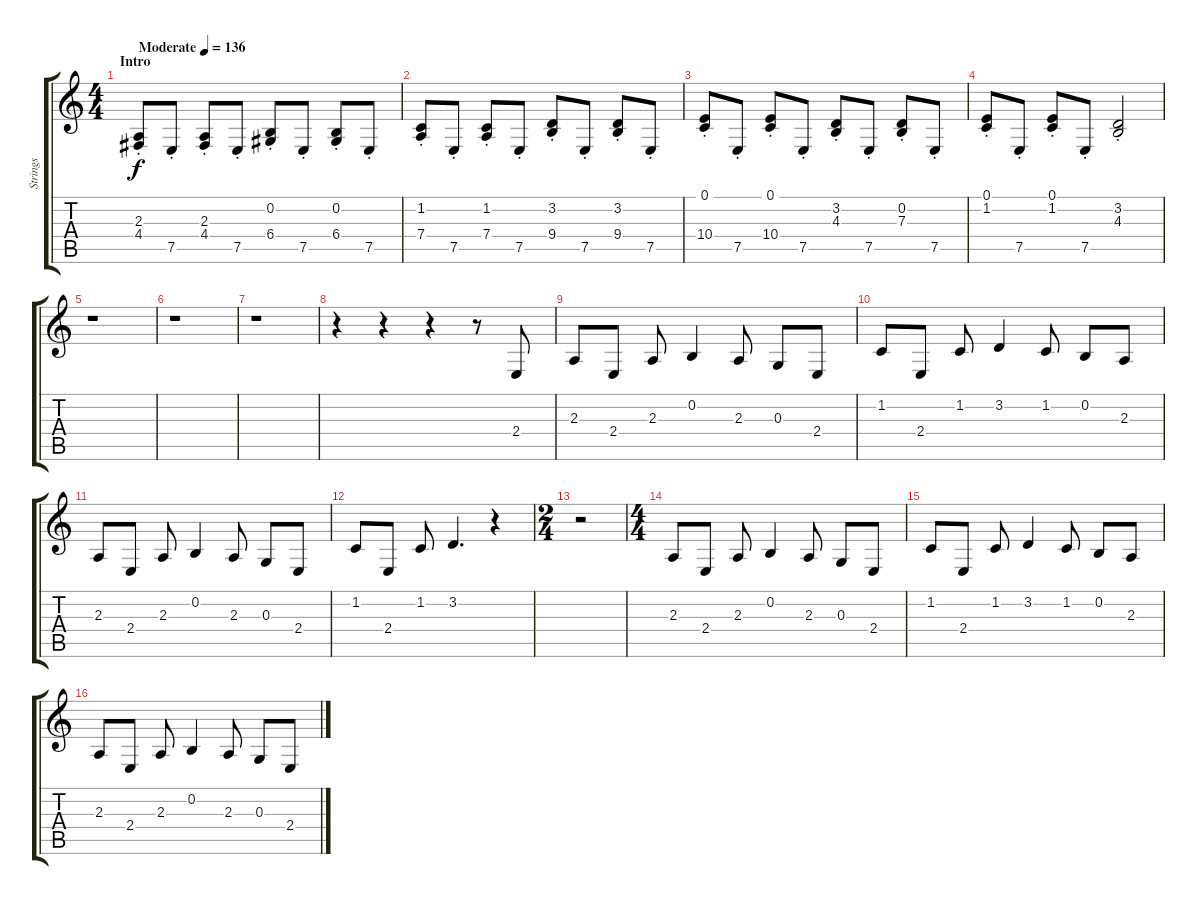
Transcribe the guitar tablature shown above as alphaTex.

\track ("Strings" "Strings") {instrument stringensemble1}
\staff {score tabs}
\tuning (E4 B3 G3 D3 A2 E2) {hide}
\ts (4 4)
\section ("" "Intro")
\tempo (136 "Moderate")
\clef g2
\ks c
(2.3{st} 4.4{st}).8{dy f instrument stringensemble1} 7.5{st}.8 (2.3{st} 4.4{st}).8 7.5{st}.8 (0.2{st} 6.4{st}).8 7.5{st}.8 (0.2{st} 6.4{st}).8 7.5{st}.8 |
(1.2{st} 7.4{st}).8 7.5{st}.8 (1.2{st} 7.4{st}).8 7.5{st}.8 (3.2{st} 9.4{st}).8 7.5{st}.8 (3.2{st} 9.4{st}).8 7.5{st}.8 |
(0.1{st} 10.4{st}).8 7.5{st}.8 (0.1{st} 10.4{st}).8 7.5{st}.8 (3.2{st} 4.3{st}).8 7.5{st}.8 (0.2{st} 7.3{st}).8 7.5{st}.8 |
(0.1{st} 1.2{st}).8 7.5{st}.8 (0.1{st} 1.2{st}).8 7.5{st}.8 (3.2{st} 4.3{st}).2 |
r.1 |
r.1 |
r.1 |
r.4 r.4 r.4 r.8 2.4.8 |
2.3.8 2.4.8 2.3.8 0.2.4 2.3.8 0.3.8 2.4.8 |
1.2.8 2.4.8 1.2.8 3.2.4 1.2.8 0.2.8 2.3.8 |
2.3.8 2.4.8 2.3.8 0.2.4 2.3.8 0.3.8 2.4.8 |
1.2.8 2.4.8 1.2.8 3.2.4{d} r.4 |
\ts (2 4)
r.2 |
\ts (4 4)
2.3.8 2.4.8 2.3.8 0.2.4 2.3.8 0.3.8 2.4.8 |
1.2.8 2.4.8 1.2.8 3.2.4 1.2.8 0.2.8 2.3.8 |
2.3.8 2.4.8 2.3.8 0.2.4 2.3.8 0.3.8 2.4.8
